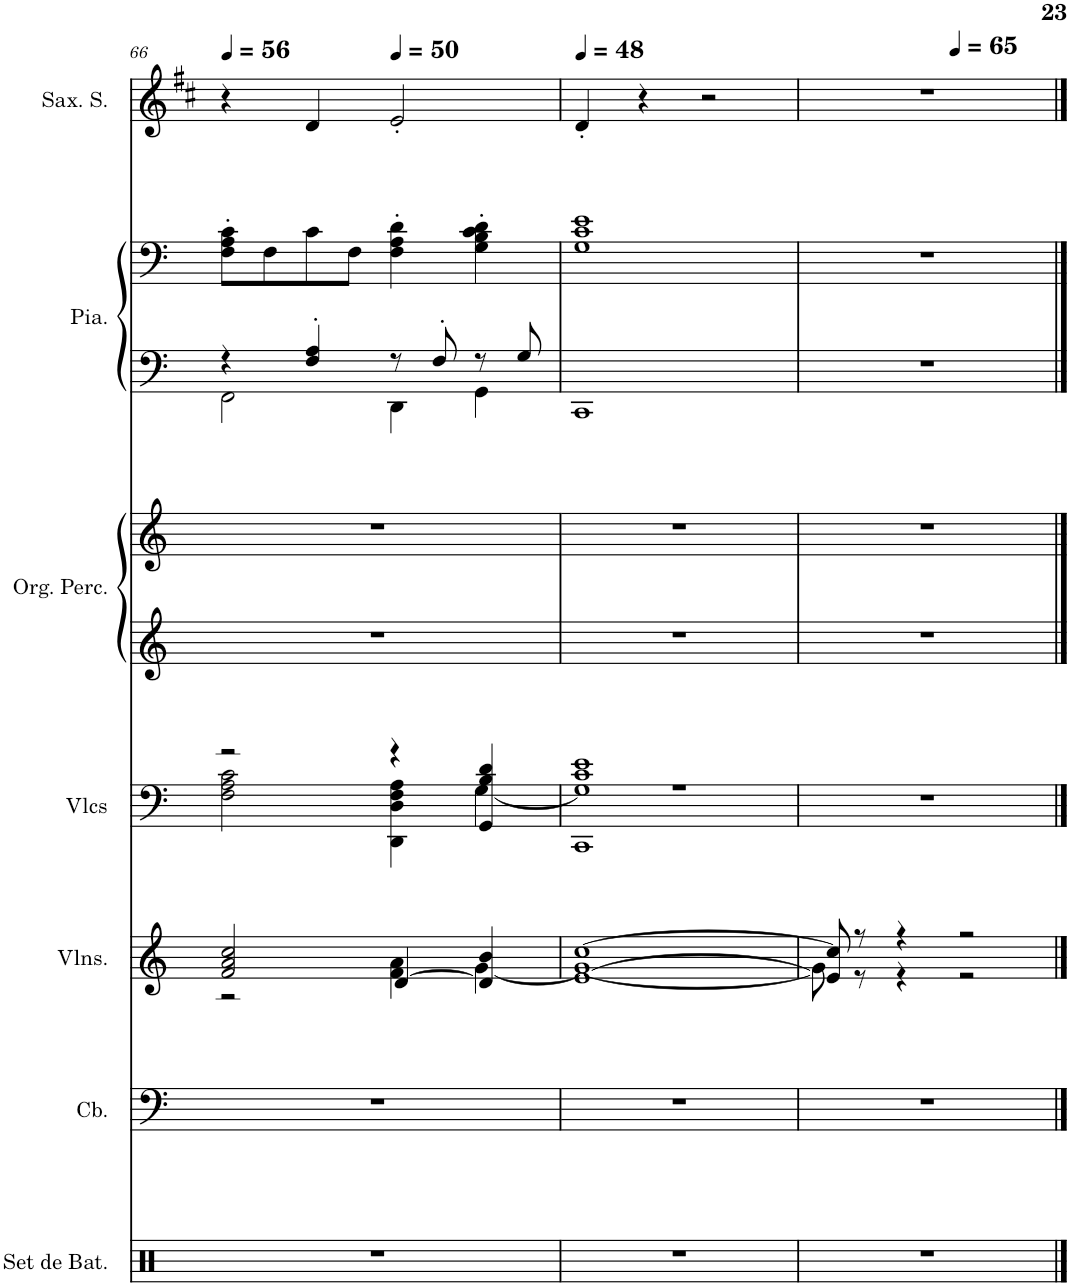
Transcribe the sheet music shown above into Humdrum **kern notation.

**kern	**kern	**kern	**kern	**kern	**kern	**kern	**kern	**kern
*part7	*part6	*part5	*part4	*part3	*part3	*part2	*part2	*part1
*staff9	*staff8	*staff7	*staff6	*staff5	*staff4	*staff3	*staff2	*staff1
*I"Grand set de batterie, DRUMS	*I"Contrebasse, BASS	*I"Violons (section), STRINGS 1	*I"Violoncelles (section), STRINGS 2	*I"Orgue percussif, ORGAN	*	*I"Piano, PIANO	*	*I"Saxophone Soprano
*I'Set de Bat.	*I'Cb.	*I'Vlns.	*I'Vlcs	*I'Org. Perc.	*	*I'Pia.	*	*I'Sax. S.
!!LO:PB:g=z
*clefX	*clefF4	*clefG2	*clefF4	*clefG2	*clefG2	*clefF4	*clefF4	*clefG2
*	*Trd7c12	*	*	*	*	*	*	*Trd1c2
*k[]	*k[]	*k[]	*k[]	*k[]	*k[]	*k[]	*k[]	*k[f#c#]
*M4/4	*M4/4	*M4/4	*M4/4	*M4/4	*M4/4	*M4/4	*M4/4	*M4/4
*MM56	*MM56	*MM56	*MM56	*MM56	*MM56	*MM56	*MM56	*MM56
=66	=66	=66	=66	=66	=66	=66	=66	=66
*	*	*^	*^	*	*	*^	*	*
1r	1r	2f/ 2a/ 2cc/	2r	2r	2F\ 2A\ 2c\	1r	1r	4r	2FF\	8F\' 8A\' 8c\'L	4r
.	.	.	.	.	.	.	.	.	.	8F\	.
.	.	.	.	.	.	.	.	4F/' 4A/'	.	8c\	4d/
.	.	.	.	.	.	.	.	.	.	8F\J	.
*	*	*	*	*	*	*	*	*	*	*	*MM50
.	.	[4d/	4f\ 4a\	4r	4DD\ 4D\ 4F\ 4A\	.	.	8r	4DD\	4F\' 4A\' 4d\'	2e'/
.	.	.	.	.	.	.	.	8F'/	.	.	.
.	.	4d/] 4b/	[4g\	4GG/ 4B/ 4d/	[4G\	.	.	8r	4GG\	4G\' 4B\' 4c\' 4d\'	.
.	.	.	.	.	.	.	.	8G/	.	.	.
*	*	*	*	*	*	*	*	*v	*v	*	*
=67	=67	=67	=67	=67	=67	=67	=67	=67	=67	=67
*	*	*	*	*	*	*	*	*	*	*MM48
1r	1r	[1e [1cc	1g_	1r	1CC 1G] 1c 1e	1r	1r	1CC	1G 1c 1e	4d'/
.	.	.	.	.	.	.	.	.	.	4r
.	.	.	.	.	.	.	.	.	.	2r
*	*	*	*	*v	*v	*	*	*	*	*
=68	=68	=68	=68	=68	=68	=68	=68	=68	=68
*	*	*	*	*	*	*	*	*	*^
1r	1r	8e/] 8cc/]	8g\]	1r	1r	1r	1r	1r	1r	3ryy
.	.	8r	8r	.	.	.	.	.	.	.
.	.	4r	4r	.	.	.	.	.	.	.
.	.	.	.	.	.	.	.	.	.	12...ryy
*	*	*	*	*	*	*	*	*	*MM65	*
.	.	.	.	.	.	.	.	.	.	3ryy
.	.	2r	2r	.	.	.	.	.	.	.
.	.	.	.	.	.	.	.	.	.	6ryy
.	.	.	.	.	.	.	.	.	.	96ryy
*	*	*v	*v	*	*	*	*	*	*v	*v
==	==	==	==	==	==	==	==	==
*-	*-	*-	*-	*-	*-	*-	*-	*-
